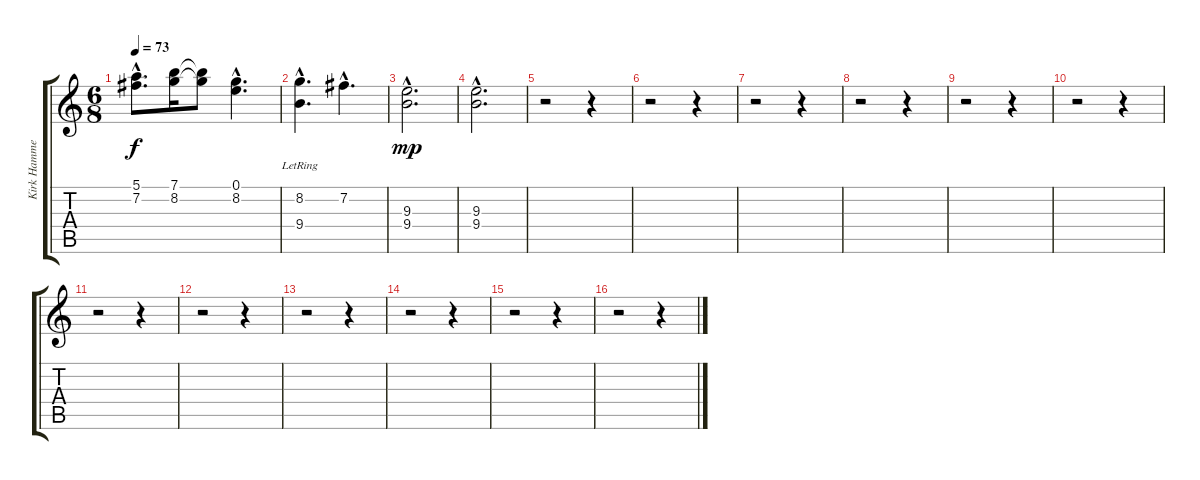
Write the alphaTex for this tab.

\track ("Kirk Hammet (dist.)" "Kirk Hamme") {instrument distortionguitar}
\staff {score tabs}
\tuning (E4 B3 G3 D3 A2 E2) {hide}
\ts (6 8)
\tempo 73
\clef g2
\ks c
(5.1{hac} 7.2{hac}).8{d dy f} (7.1 8.2).16 (7.1{t} 8.2{t}).8 (0.1{hac} 8.2{hac}).4{d} |
(8.2{hac} 9.4{hac lr}).4{d} 7.2{hac}.4{d} |
(9.3{hac} 9.4{hac}).2{d dy mp} |
(9.3{hac} 9.4{hac}).2{d} |
r.2 r.4 |
r.2 r.4 |
r.2 r.4 |
r.2 r.4 |
r.2 r.4 |
r.2 r.4 |
r.2 r.4 |
r.2 r.4 |
r.2 r.4 |
r.2 r.4 |
r.2 r.4 |
r.2 r.4
